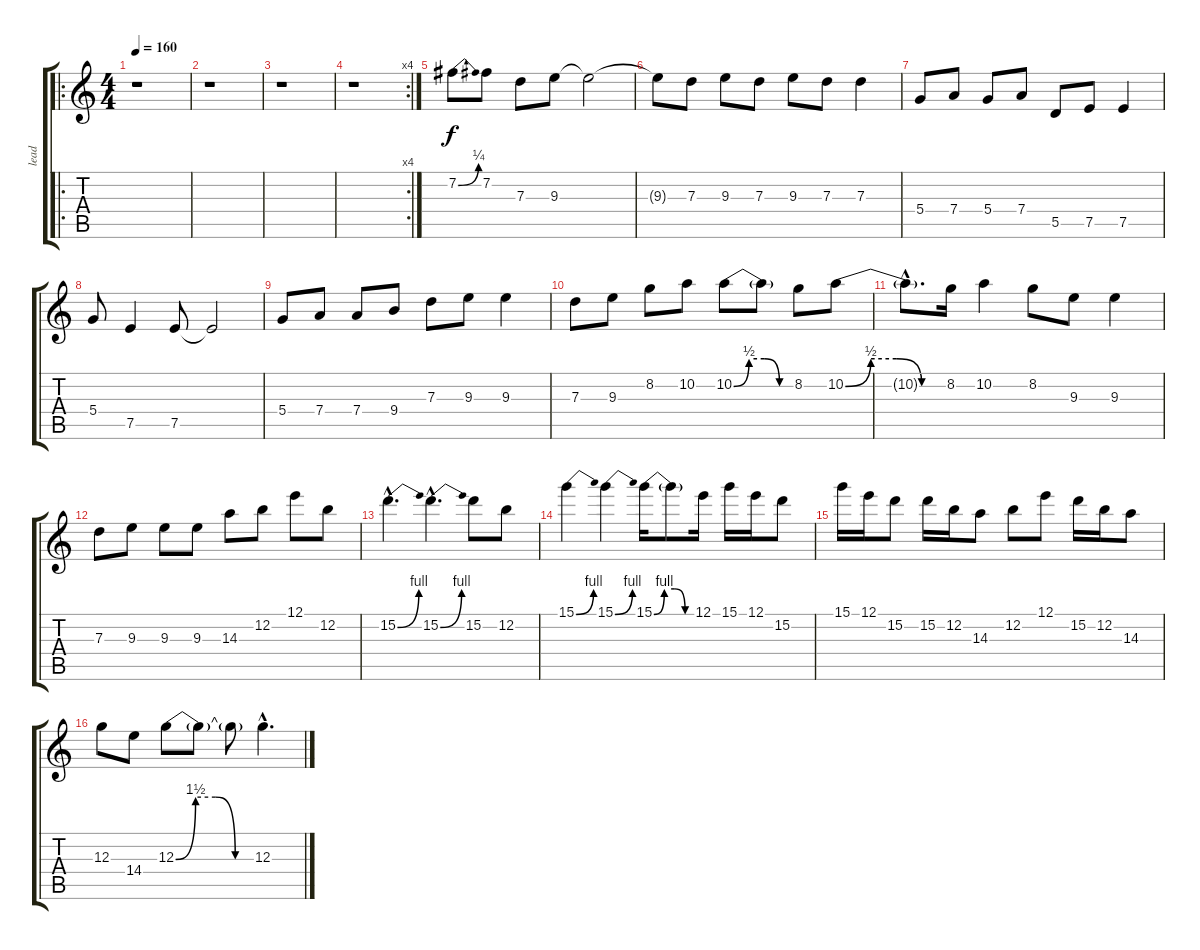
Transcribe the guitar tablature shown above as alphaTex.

\track ("lead" "lead") {instrument overdrivenguitar}
\staff {score tabs}
\tuning (E4 B3 G3 D3 A2 E2) {hide}
\ro
\ts (4 4)
\tempo 160
\clef g2
\ks c
r.1{dy f} |
r.1 |
r.1 |
\rc 4
r.1 |
7.2{be (bend 0 0 60 1)}.8 7.2.8 7.3.8 9.3.8 9.3{t}.2 |
9.3{t}.8 7.3.8 9.3.8 7.3.8 9.3.8 7.3.8 7.3.4 |
5.4.8 7.4.8 5.4.8 7.4.8 5.5.8 7.5.8 7.5.4 |
5.4.8 7.5.4 7.5.8 7.5{t}.2 |
5.4.8 7.4.8 7.4.8 9.4.8 7.3.8 9.3.8 9.3.4 |
7.3.8 9.3.8 8.2.8 10.2.8 10.2{be (custom 0 0 15 2 30 2 45 0 60 0)}.8 10.2{t}.8 8.2.8 10.2{be (custom 0 0 15 2 30 2 45 0 60 0)}.8 |
10.2{hac t}.8{d} 8.2.16 10.2.4 8.2.8 9.3.8 9.3.4 |
7.3.8 9.3.8 9.3.8 9.3.8 14.3.8 12.2.8 12.1.8 12.2.8 |
15.2{be (bend 0 0 60 4) hac}.4{d} 15.2{be (bend 0 0 60 4) hac}.4{d} 15.2.8 12.2.8 |
15.1{be (bend 0 0 60 4)}.4 15.1{be (bend 0 0 60 4)}.4 15.1{be (custom 0 0 15 4 30 4 45 0 60 0)}.16 15.1{t}.8 12.1.16 15.1.16 12.1.16 15.2.8 |
15.1.16 12.1.16 15.2.8 15.2.16 12.2.16 14.3.8 12.2.8 12.1.8 15.2.16 12.2.16 14.3.8 |
12.3.8 14.4.8 12.3{be (custom 0 0 15 6 30 6 45 0 60 0)}.8 12.3{t}.8 12.3{t}.8 12.3{hac}.4{d}
